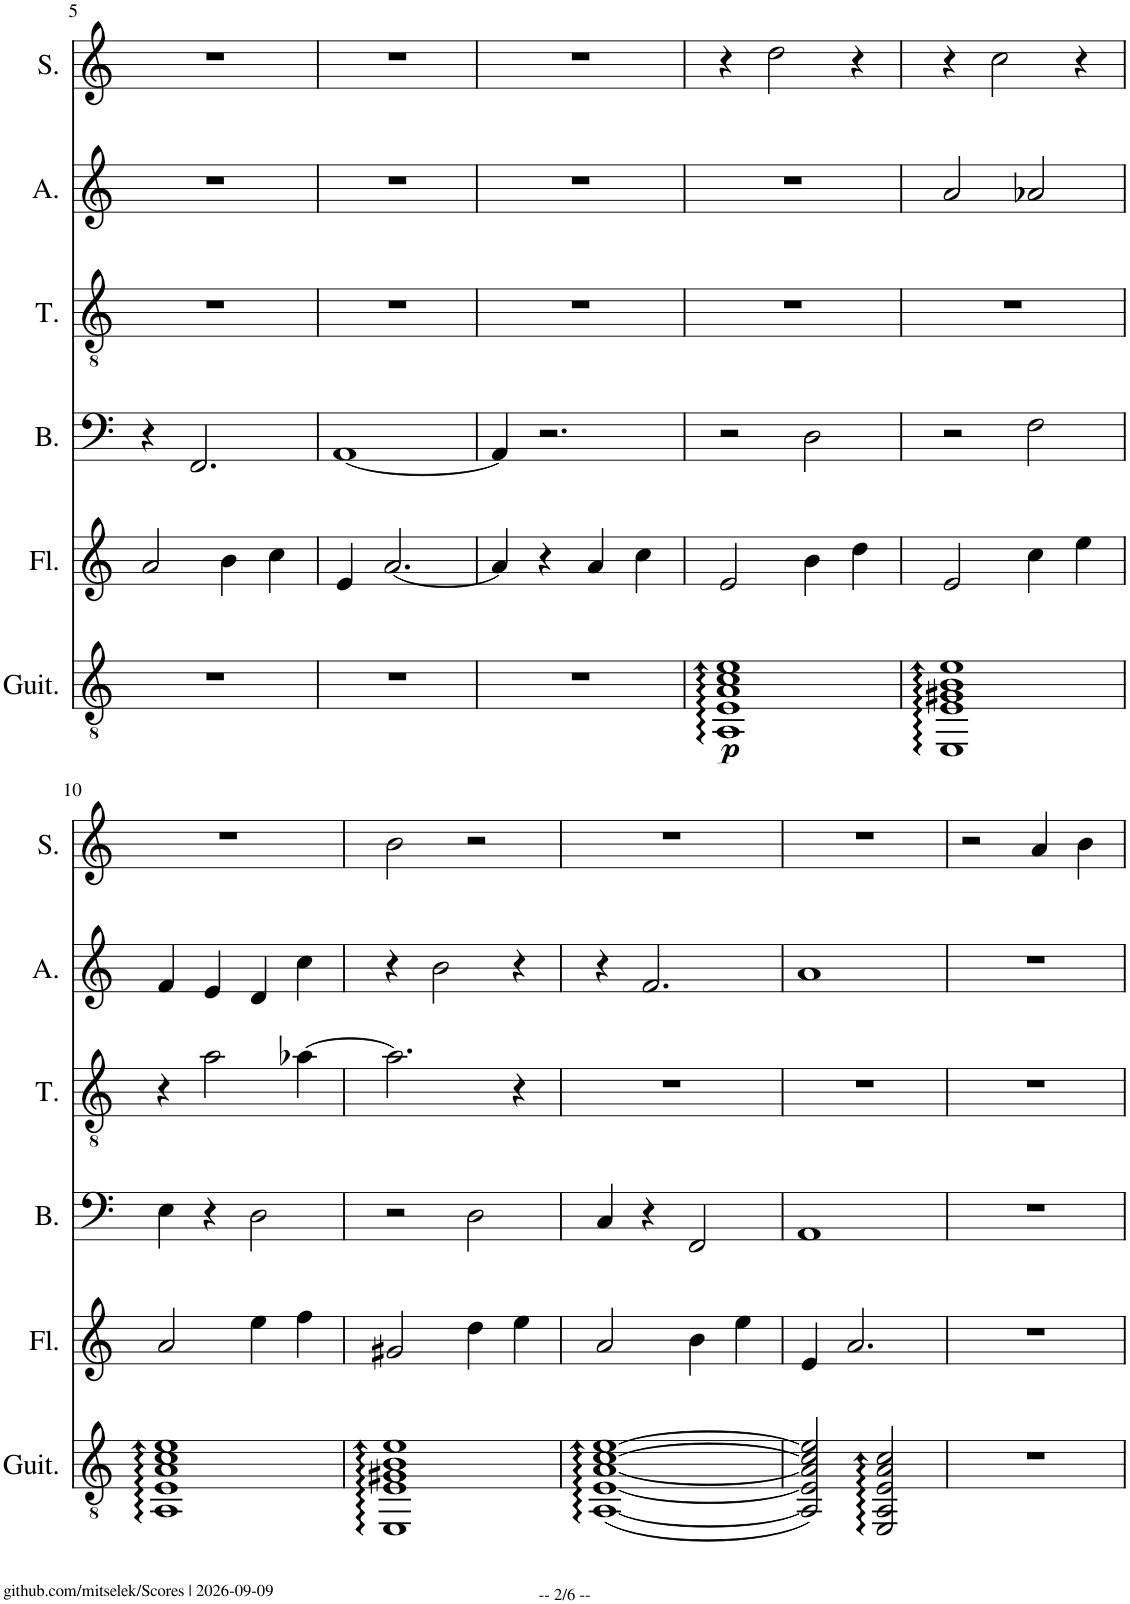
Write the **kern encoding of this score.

**kern	**dynam	**kern	**kern	**kern	**kern	**kern	**kern	**kern
*part7	*part7	*part6	*part5	*part5	*part4	*part3	*part2	*part1
*staff8	*staff8	*staff7	*staff6	*staff5	*staff4	*staff3	*staff2	*staff1
*I"Classical Guitar	*	*I"Flute	*I"Piano	*	*I"Bass	*I"Tenor	*I"Alto	*I"Soprano
*I'Guit.	*	*I'Fl.	*I'Pno.	*	*I'B.	*I'T.	*I'A.	*I'S.
!!LO:PB:g=z
*clefGv2	*	*clefG2	*clefF4	*clefG2	*clefF4	*clefGv2	*clefG2	*clefG2
*	*	*	*	*	*	*	*	*Trd-7c-12
*k[]	*	*k[]	*k[]	*k[]	*k[]	*k[]	*k[]	*k[]
*M4/4	*	*M4/4	*M4/4	*M4/4	*M4/4	*M4/4	*M4/4	*M4/4
=5	=5	=5	=5	=5	=5	=5	=5	=5
1r	.	2a/	4r	2a	4r	1r	1r	1r
.	.	.	2.FF	.	2.FF/	.	.	.
.	.	4b\	.	4b	.	.	.	.
.	.	4cc\	.	4cc	.	.	.	.
=6	=6	=6	=6	=6	=6	=6	=6	=6
1r	.	4e/	[1AA	4e	[1AA	1r	1r	1r
.	.	[2.a/	.	[2.a	.	.	.	.
=7	=7	=7	=7	=7	=7	=7	=7	=7
1r	.	4a/]	4AA]	4a]	4AA/]	1r	1r	1r
!	!	!	!LO:N:vis=2	!	!	!	!	!
.	.	4r	2.r	4r	2.r	.	.	.
.	.	4a/	.	4a	.	.	.	.
.	.	4cc\	.	4cc	.	.	.	.
=8	=8	=8	=8	=8	=8	=8	=8	=8
!	!LO:DY:b	!	!	!	!	!	!	!
1AA 1E 1A 1c 1e	p	2e/	4C 4E 4A 4c	2e	2r	1r	1r	4r
.	.	.	4d	.	.	.	.	2dd\
.	.	4b\	2D	4b	2D\	.	.	.
.	.	4dd\	.	4dd	.	.	.	4r
=9	=9	=9	=9	=9	=9	=9	=9	=9
1EE 1E 1G#X 1B 1e	.	2e/	4BB 4E 4G#X 4B	2e	2r	1r	2a/	4r
.	.	.	4c	.	.	.	.	2cc\
.	.	4cc\	2F	4cc	2F\	.	2a-X/	.
.	.	4ee\	.	4ee	.	.	.	4r
!!LO:LB:g=z
=10	=10	=10	=10	=10	=10	=10	=10	=10
1AA 1E 1A 1c 1e	.	2a/	4C 4E 4A 4c	2a	4E\	4r	4f/	1r
.	.	.	4A	.	4r	2a\	4e/	.
.	.	4ee\	2D	4ee	2D\	.	4d/	.
.	.	4ff\	.	4ff	.	[4a-X\	4cc\	.
=11	=11	=11	=11	=11	=11	=11	=11	=11
1EE 1E 1G#X 1B 1e	.	2g#X/	4BB 4D 4E 4G#X 4B	2g#X	2r	2.a-\]	4r	2b\
.	.	.	4B	.	.	.	2b\	.
.	.	4dd\	2D	4dd	2D\	.	.	2r
.	.	4ee\	.	4ee	.	4r	4r	.
=12	=12	=12	=12	=12	=12	=12	=12	=12
([1AA [1E [1A [1c [1e	.	2a/	[1E [1A [1c 1e	4a	4C/	1r	4r	1r
.	.	.	.	[4f	4r	.	2.f/	.
.	.	4b\	.	4f] 4b	2FF/	.	.	.
.	.	4ee\	.	4ee	.	.	.	.
=13	=13	=13	=13	=13	=13	=13	=13	=13
2AA/] 2E/] 2A/] 2c/] 2e/])	.	4e/	2E] 2A] 2c]	4e	1AA	1r	1a	1r
.	.	2.a/	.	[2.a	.	.	.	.
2EE/ 2AA/ 2E/ 2A/ 2c/	.	.	2E 2A 2c 2e	.	.	.	.	.
=14	=14	=14	=14	=14	=14	=14	=14	=14
1r	.	1r	4AA 4A	4a]	1r	1r	1r	2r
.	.	.	4r	4r	.	.	.	.
.	.	.	2r	4a	.	.	.	4a/
.	.	.	.	4b	.	.	.	4b\
=	=	=	=	=	=	=	=	=
*-	*-	*-	*-	*-	*-	*-	*-	*-
